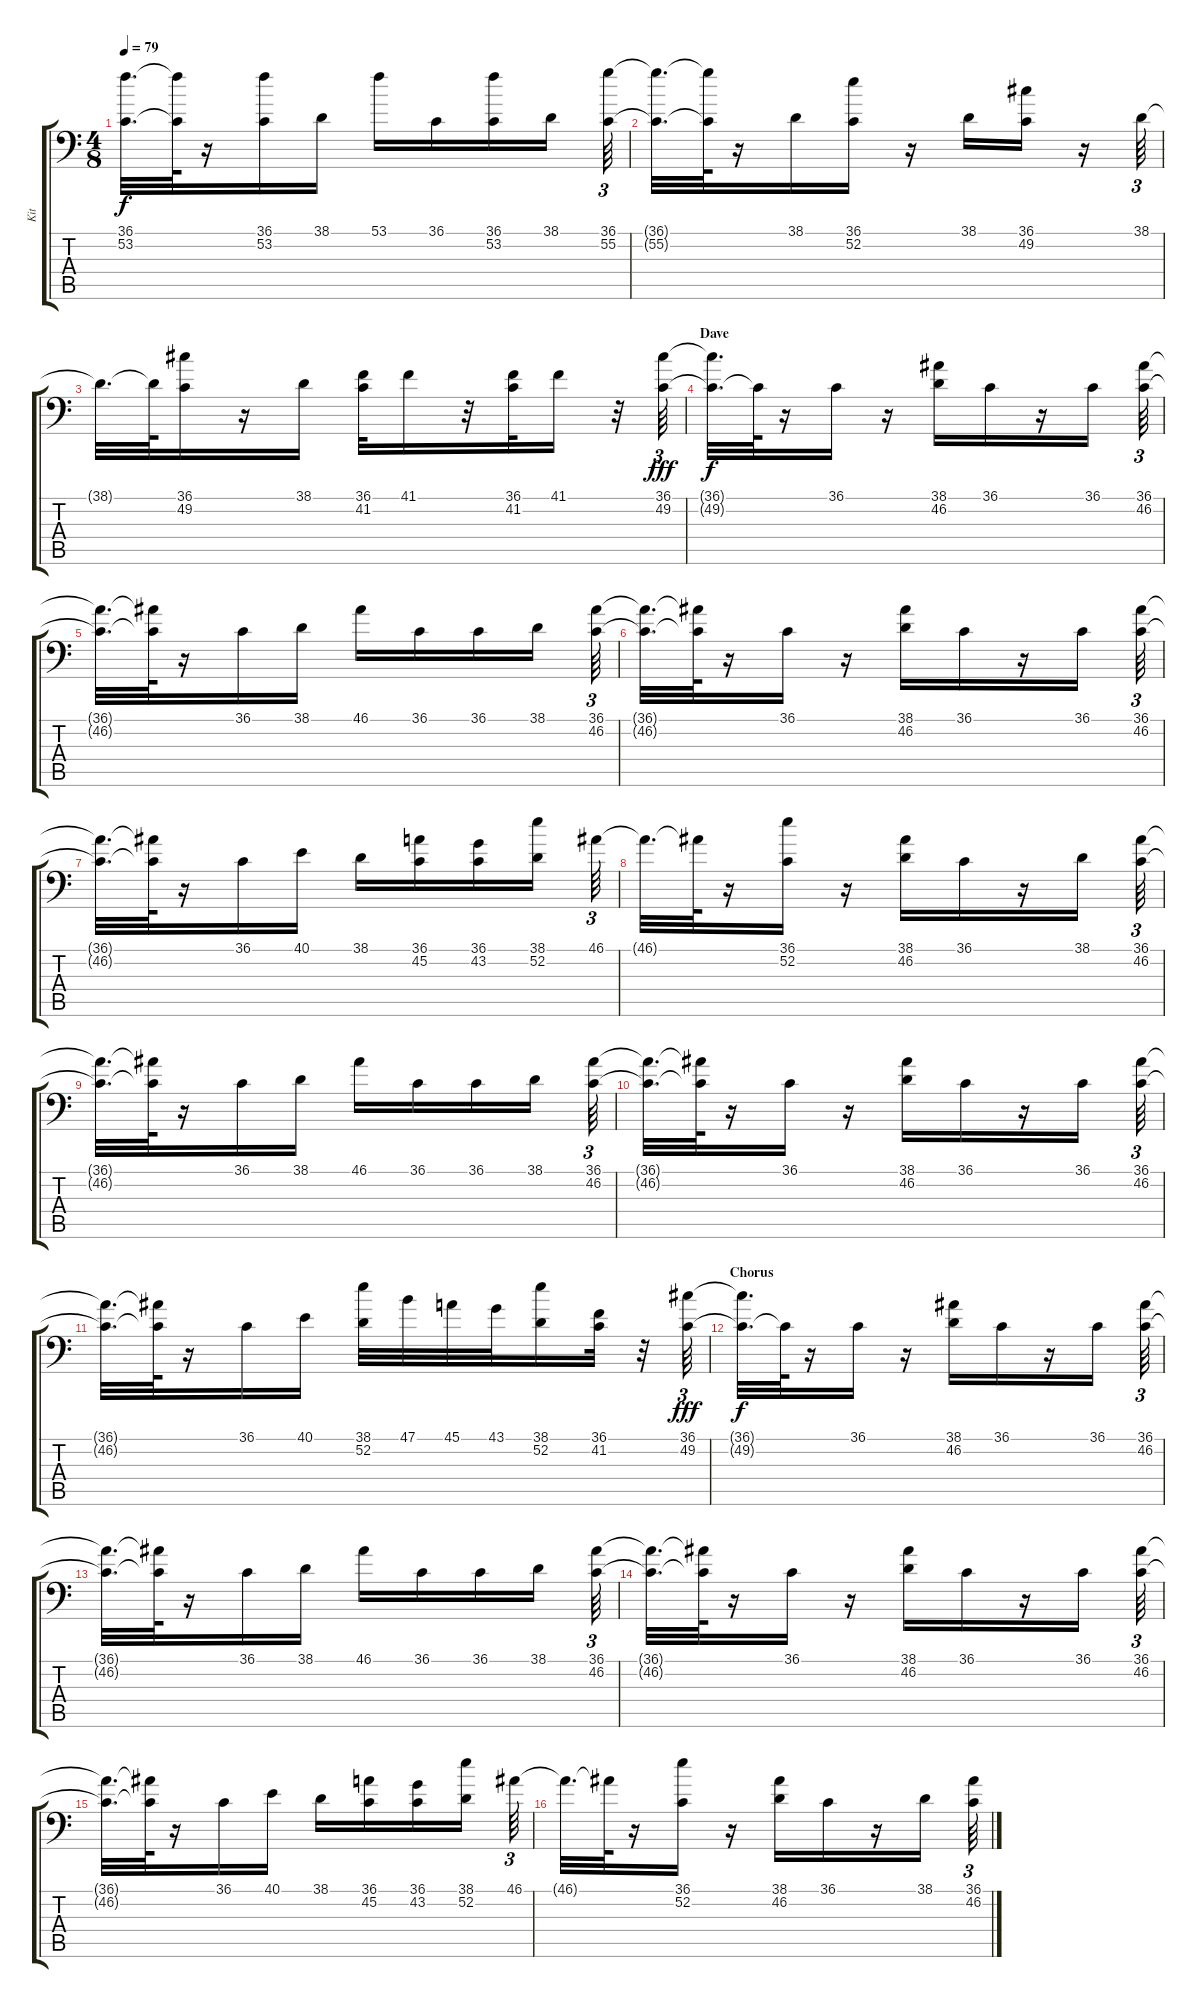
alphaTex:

\track ("Kit" "Kit") {instrument acousticgrandpiano}
\staff {score tabs}
\tuning (C-1 C-1 C-1 C-1 C-1 C-1) {hide}
\ts (4 8)
\tempo 79
\clef f4
\ks c
(36.1{t} 53.2{t}).32{d dy f} (36.1{t} 53.2{t}).64 r.16 (36.1 53.2).16 38.1.16 53.1.16 36.1.16 (36.1 53.2).16 38.1.16 (36.1 55.2).64{tu (3 2)} |
(36.1{t} 55.2{t}).32{d} (36.1{t} 55.2{t}).64 r.16 38.1.16 (36.1 52.2).16 r.16 38.1.16 (36.1 49.2).16 r.16 38.1.64{tu (3 2)} |
38.1{t}.32{d} 38.1{t}.64 (36.1 49.2).16 r.16 38.1.16 (36.1 41.2).32 41.1.16 r.32 (36.1 41.2).32 41.1.16 r.32 (36.1 49.2).64{tu (3 2) dy fff} |
\section ("" "Dave")
(36.1{t} 49.2{t}).32{d dy f} 36.1{t}.64 r.16 36.1.16 r.16 (38.1 46.2).16 36.1.16 r.16 36.1.16 (36.1 46.2).64{tu (3 2)} |
(36.1{t} 46.2{t}).32{d} (36.1{t} 46.2{t}).64 r.16 36.1.16 38.1.16 46.1.16 36.1.16 36.1.16 38.1.16 (36.1 46.2).64{tu (3 2)} |
(36.1{t} 46.2{t}).32{d} (36.1{t} 46.2{t}).64 r.16 36.1.16 r.16 (38.1 46.2).16 36.1.16 r.16 36.1.16 (36.1 46.2).64{tu (3 2)} |
(36.1{t} 46.2{t}).32{d} (36.1{t} 46.2{t}).64 r.16 36.1.16 40.1.16 38.1.16 (36.1 45.2).16 (36.1 43.2).16 (38.1 52.2).16 46.1.64{tu (3 2)} |
46.1{t}.32{d} 46.1{t}.64 r.16 (36.1 52.2).16 r.16 (38.1 46.2).16 36.1.16 r.16 38.1.16 (36.1 46.2).64{tu (3 2)} |
(36.1{t} 46.2{t}).32{d} (36.1{t} 46.2{t}).64 r.16 36.1.16 38.1.16 46.1.16 36.1.16 36.1.16 38.1.16 (36.1 46.2).64{tu (3 2)} |
(36.1{t} 46.2{t}).32{d} (36.1{t} 46.2{t}).64 r.16 36.1.16 r.16 (38.1 46.2).16 36.1.16 r.16 36.1.16 (36.1 46.2).64{tu (3 2)} |
(36.1{t} 46.2{t}).32{d} (36.1{t} 46.2{t}).64 r.16 36.1.16 40.1.16 (38.1 52.2).32 47.1.32 45.1.32 43.1.32 (38.1 52.2).16 (36.1 41.2).32 r.32 (36.1 49.2).64{tu (3 2) dy fff} |
\section ("" "Chorus")
(36.1{t} 49.2{t}).32{d dy f} 36.1{t}.64 r.16 36.1.16 r.16 (38.1 46.2).16 36.1.16 r.16 36.1.16 (36.1 46.2).64{tu (3 2)} |
(36.1{t} 46.2{t}).32{d} (36.1{t} 46.2{t}).64 r.16 36.1.16 38.1.16 46.1.16 36.1.16 36.1.16 38.1.16 (36.1 46.2).64{tu (3 2)} |
(36.1{t} 46.2{t}).32{d} (36.1{t} 46.2{t}).64 r.16 36.1.16 r.16 (38.1 46.2).16 36.1.16 r.16 36.1.16 (36.1 46.2).64{tu (3 2)} |
(36.1{t} 46.2{t}).32{d} (36.1{t} 46.2{t}).64 r.16 36.1.16 40.1.16 38.1.16 (36.1 45.2).16 (36.1 43.2).16 (38.1 52.2).16 46.1.64{tu (3 2)} |
46.1{t}.32{d} 46.1{t}.64 r.16 (36.1 52.2).16 r.16 (38.1 46.2).16 36.1.16 r.16 38.1.16 (36.1 46.2).64{tu (3 2)}
